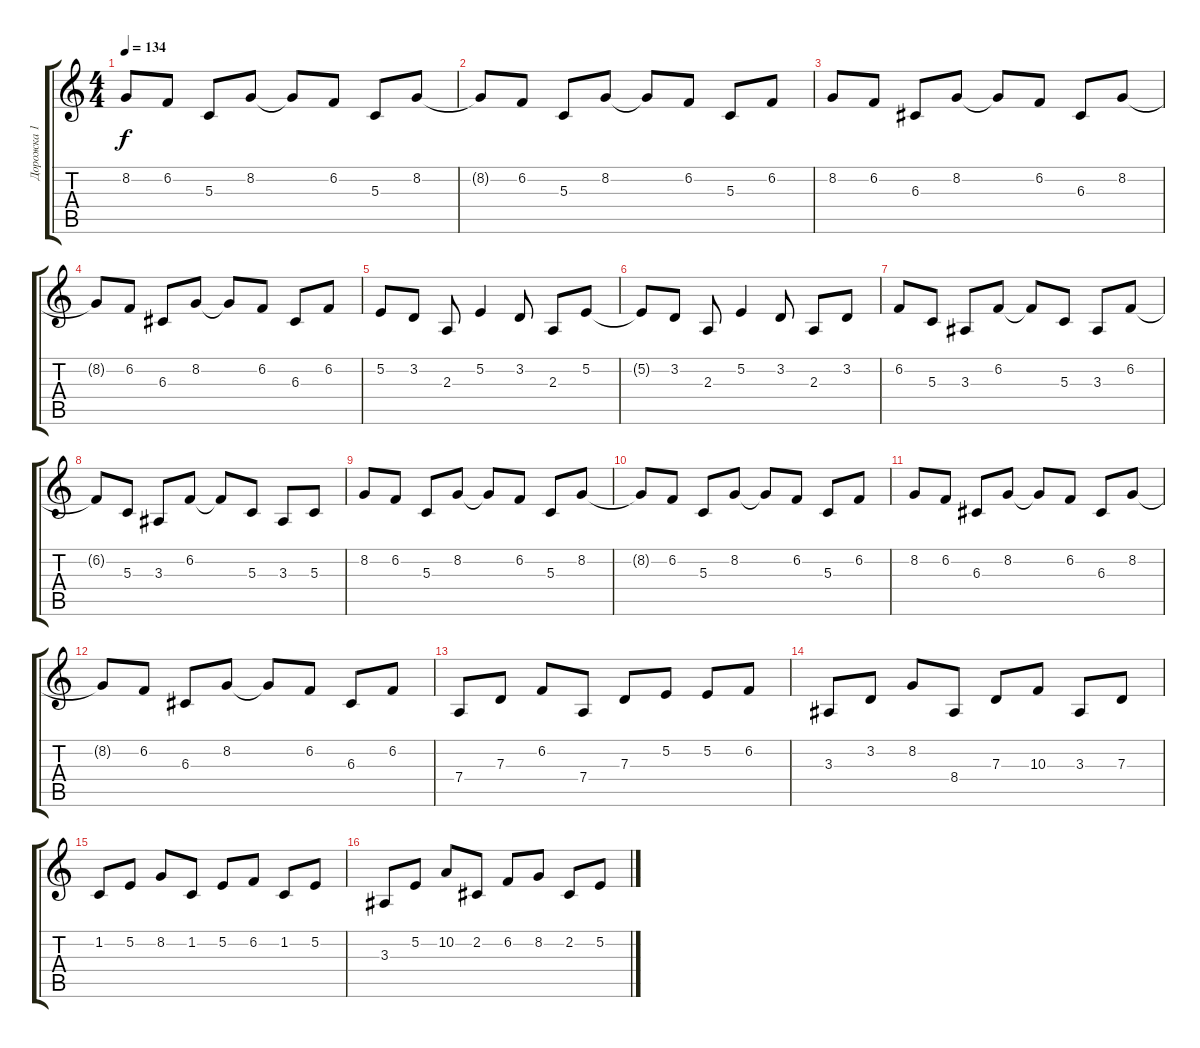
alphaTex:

\track ("Дорожка 1" "Дорожка 1") {instrument acousticgrandpiano}
\staff {score tabs}
\tuning (C5 B3 G3 D3 A2 C2) {hide}
\ts (4 4)
\tempo 134
\clef g2
\ks c
8.2.8{dy f} 6.2.8 5.3.8 8.2.8 8.2{t}.8 6.2.8 5.3.8 8.2.8 |
8.2{t}.8 6.2.8 5.3.8 8.2.8 8.2{t}.8 6.2.8 5.3.8 6.2.8 |
8.2.8 6.2.8 6.3.8 8.2.8 8.2{t}.8 6.2.8 6.3.8 8.2.8 |
8.2{t}.8 6.2.8 6.3.8 8.2.8 8.2{t}.8 6.2.8 6.3.8 6.2.8 |
5.2.8 3.2.8 2.3.8 5.2.4 3.2.8 2.3.8 5.2.8 |
5.2{t}.8 3.2.8 2.3.8 5.2.4 3.2.8 2.3.8 3.2.8 |
6.2.8 5.3.8 3.3.8 6.2.8 6.2{t}.8 5.3.8 3.3.8 6.2.8 |
6.2{t}.8 5.3.8 3.3.8 6.2.8 6.2{t}.8 5.3.8 3.3.8 5.3.8 |
8.2.8 6.2.8 5.3.8 8.2.8 8.2{t}.8 6.2.8 5.3.8 8.2.8 |
8.2{t}.8 6.2.8 5.3.8 8.2.8 8.2{t}.8 6.2.8 5.3.8 6.2.8 |
8.2.8 6.2.8 6.3.8 8.2.8 8.2{t}.8 6.2.8 6.3.8 8.2.8 |
8.2{t}.8 6.2.8 6.3.8 8.2.8 8.2{t}.8 6.2.8 6.3.8 6.2.8 |
7.4.8 7.3.8 6.2.8 7.4.8 7.3.8 5.2.8 5.2.8 6.2.8 |
3.3.8 3.2.8 8.2.8 8.4.8 7.3.8 10.3.8 3.3.8 7.3.8 |
1.2.8 5.2.8 8.2.8 1.2.8 5.2.8 6.2.8 1.2.8 5.2.8 |
3.3.8 5.2.8 10.2.8 2.2.8 6.2.8 8.2.8 2.2.8 5.2.8
